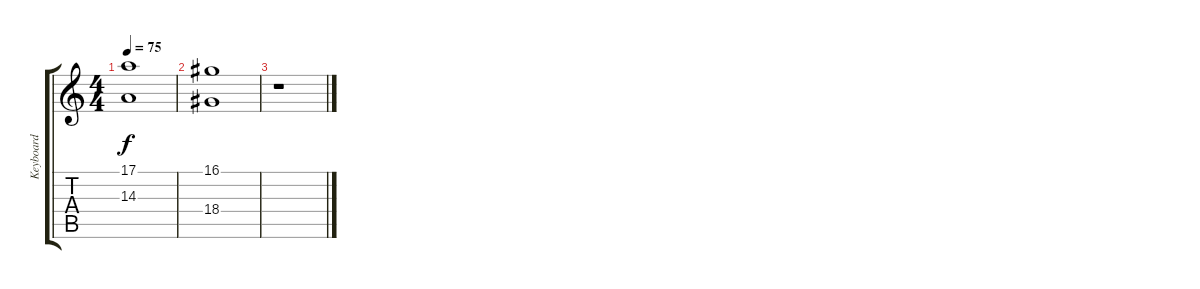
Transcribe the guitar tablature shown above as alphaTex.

\track ("Keyboard" "Keyboard") {instrument stringensemble1}
\staff {score tabs}
\tuning (E4 B3 G3 D3 A2 E2) {hide}
\ts (4 4)
\tempo 75
\clef g2
\ks c
(17.1 14.3).1{dy f} |
(16.1 18.4).1 |
r.1
